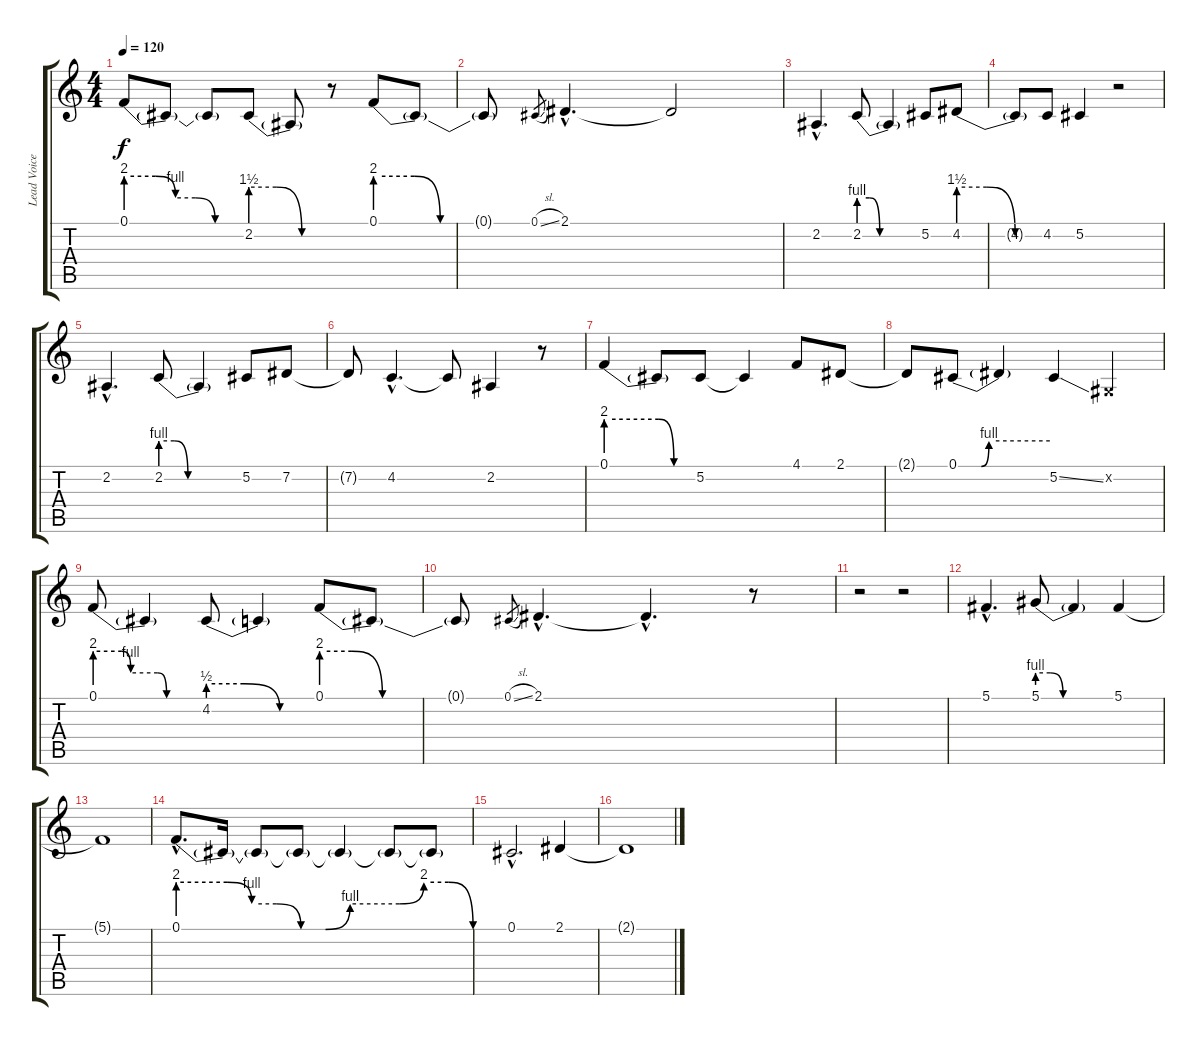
\track ("Lead Voice" "Lead Voice") {instrument lead2sawtooth}
\staff {score tabs}
\tuning (Db4 Ab3 E3 B2 Gb2 Db2) {hide}
\ts (4 4)
\tempo 120
\clef g2
\ks c
0.1{be (custom 0 8 15 8 25 4 35 4 45 0 60 0)}.8{dy f} 0.1{t}.8 0.1{t}.8 2.2{be (custom 0 6 20 6 40 0 60 0)}.8 2.2{t}.8 r.8 0.1{be (custom 0 8 15 8 25 0 60 0)}.8 0.1{t}.8 |
0.1{t}.8 0.1{sl}.8{gr} 2.1{hac}.4{d} 2.1{t}.2 |
2.2{hac}.4{d} 2.2{be (custom 0 4 10 4 20 0 40 0 60 0)}.8 2.2{t}.4 5.2.8 4.2{be (custom 0 6 20 6 40 0 60 0)}.8 |
4.2{t}.8 4.2.8 5.2.4 r.2 |
2.2{hac}.4{d} 2.2{be (custom 0 4 10 4 20 0 40 0 60 0)}.8 2.2{t}.4 5.2.8 7.2.8 |
7.2{t}.8 4.2{hac}.4{d} 4.2{t}.8 2.2.4 r.8 |
0.1{be (custom 0 8 35 8 45 0 60 0)}.4 0.1{t}.8 5.2.8 5.2{t}.4 4.1.8 2.1.8 |
2.1{t}.8 0.1{be (custom 0 0 15 0 20 4 60 4)}.8 0.1{t}.4 5.2{ss}.4 0.2{x}.4 |
0.1{be (custom 0 8 15 8 20 4 35 4 40 0 60 0)}.8 0.1{t}.4 4.2{be (custom 0 2 20 2 40 0 60 0)}.8 4.2{t}.4 0.1{be (custom 0 8 10 8 20 0 40 0 60 0)}.8 0.1{t}.8 |
0.1{t}.8 0.1{sl}.8{gr} 2.1{hac}.4{d} 2.1{hac t}.4{d} r.8 |
r.2 r.2 |
5.1{hac}.4{d} 5.1{be (custom 0 4 10 4 20 0 40 0 60 0)}.8 5.1{t}.4 5.1.4 |
5.1{t}.1 |
0.1{be (custom 0 8 10 8 15 4 20 4 25 0 30 0 35 4 45 4 50 8 55 8 60 0) hac}.8{d} 0.1{t}.16 0.1{t}.8 0.1{t}.8 0.1{t}.4 0.1{t}.8 0.1{t}.8 |
0.1{hac}.2{d} 2.1.4 |
2.1{t}.1
